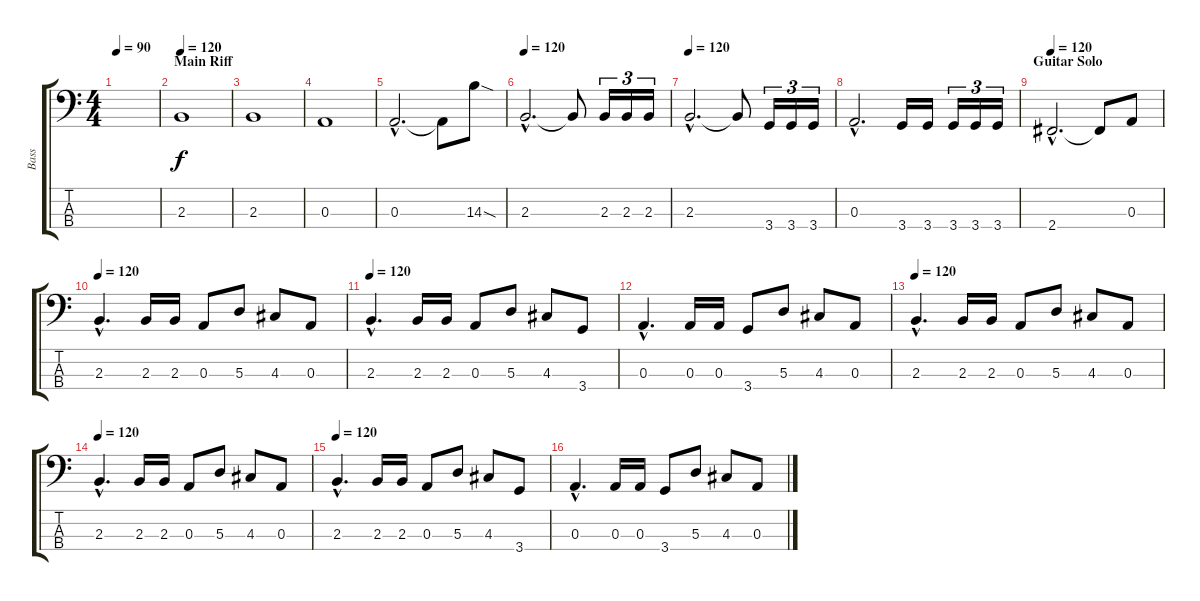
\track ("Bass" "Bass") {instrument electricbasspick}
\staff {score tabs}
\tuning (G2 D2 A1 E1) {hide}
\ts (4 4)
\tempo 90
\clef f4
\ks c
|
\section ("" "Main Riff")
\tempo 120
2.3.1 |
2.3.1 |
0.3.1 |
0.3{hac}.2{d} 0.3{t}.8 14.3{sod}.8 |
\tempo 120
2.3{hac}.2{d} 2.3{t}.8 2.3.16{tu (3 2)} 2.3.16{tu (3 2)} 2.3.16{tu (3 2)} |
\tempo 120
2.3{hac}.2{d} 2.3{t}.8 3.4.16{tu (3 2)} 3.4.16{tu (3 2)} 3.4.16{tu (3 2)} |
0.3{hac}.2{d} 3.4.16 3.4.16 3.4.16{tu (3 2)} 3.4.16{tu (3 2)} 3.4.16{tu (3 2)} |
\section ("" "Guitar Solo")
\tempo 120
2.4{hac}.2{d} 2.4{t}.8 0.3.8 |
\tempo 120
2.3{hac}.4{d} 2.3.16 2.3.16 0.3.8 5.3.8 4.3.8 0.3.8 |
\tempo 120
2.3{hac}.4{d} 2.3.16 2.3.16 0.3.8 5.3.8 4.3.8 3.4.8 |
0.3{hac}.4{d} 0.3.16 0.3.16 3.4.8 5.3.8 4.3.8 0.3.8 |
\tempo 120
2.3{hac}.4{d} 2.3.16 2.3.16 0.3.8 5.3.8 4.3.8 0.3.8 |
\tempo 120
2.3{hac}.4{d} 2.3.16 2.3.16 0.3.8 5.3.8 4.3.8 0.3.8 |
\tempo 120
2.3{hac}.4{d} 2.3.16 2.3.16 0.3.8 5.3.8 4.3.8 3.4.8 |
0.3{hac}.4{d} 0.3.16 0.3.16 3.4.8 5.3.8 4.3.8 0.3.8
